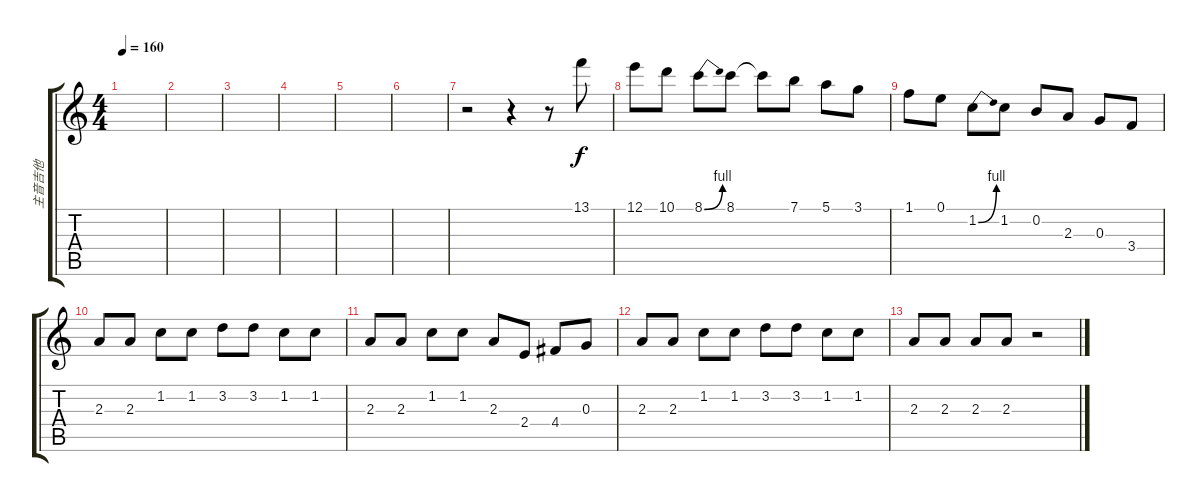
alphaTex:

\track ("主音吉他" "主音吉他") {instrument distortionguitar}
\staff {score tabs}
\tuning (E4 B3 G3 D3 A2 E2) {hide}
\ts (4 4)
\tempo 160
\clef g2
\ks c
|
|
|
|
|
|
r.2 r.4 r.8 13.1.8 |
12.1.8 10.1.8 8.1{be (bend 0 0 60 4)}.8 8.1.8 8.1{t}.8 7.1.8 5.1.8 3.1.8 |
1.1.8 0.1.8 1.2{be (bend 0 0 60 4)}.8 1.2.8 0.2.8 2.3.8 0.3.8 3.4.8 |
2.3.8 2.3.8 1.2.8 1.2.8 3.2.8 3.2.8 1.2.8 1.2.8 |
2.3.8 2.3.8 1.2.8 1.2.8 2.3.8 2.4.8 4.4.8 0.3.8 |
2.3.8 2.3.8 1.2.8 1.2.8 3.2.8 3.2.8 1.2.8 1.2.8 |
2.3.8 2.3.8 2.3.8 2.3.8 r.2
